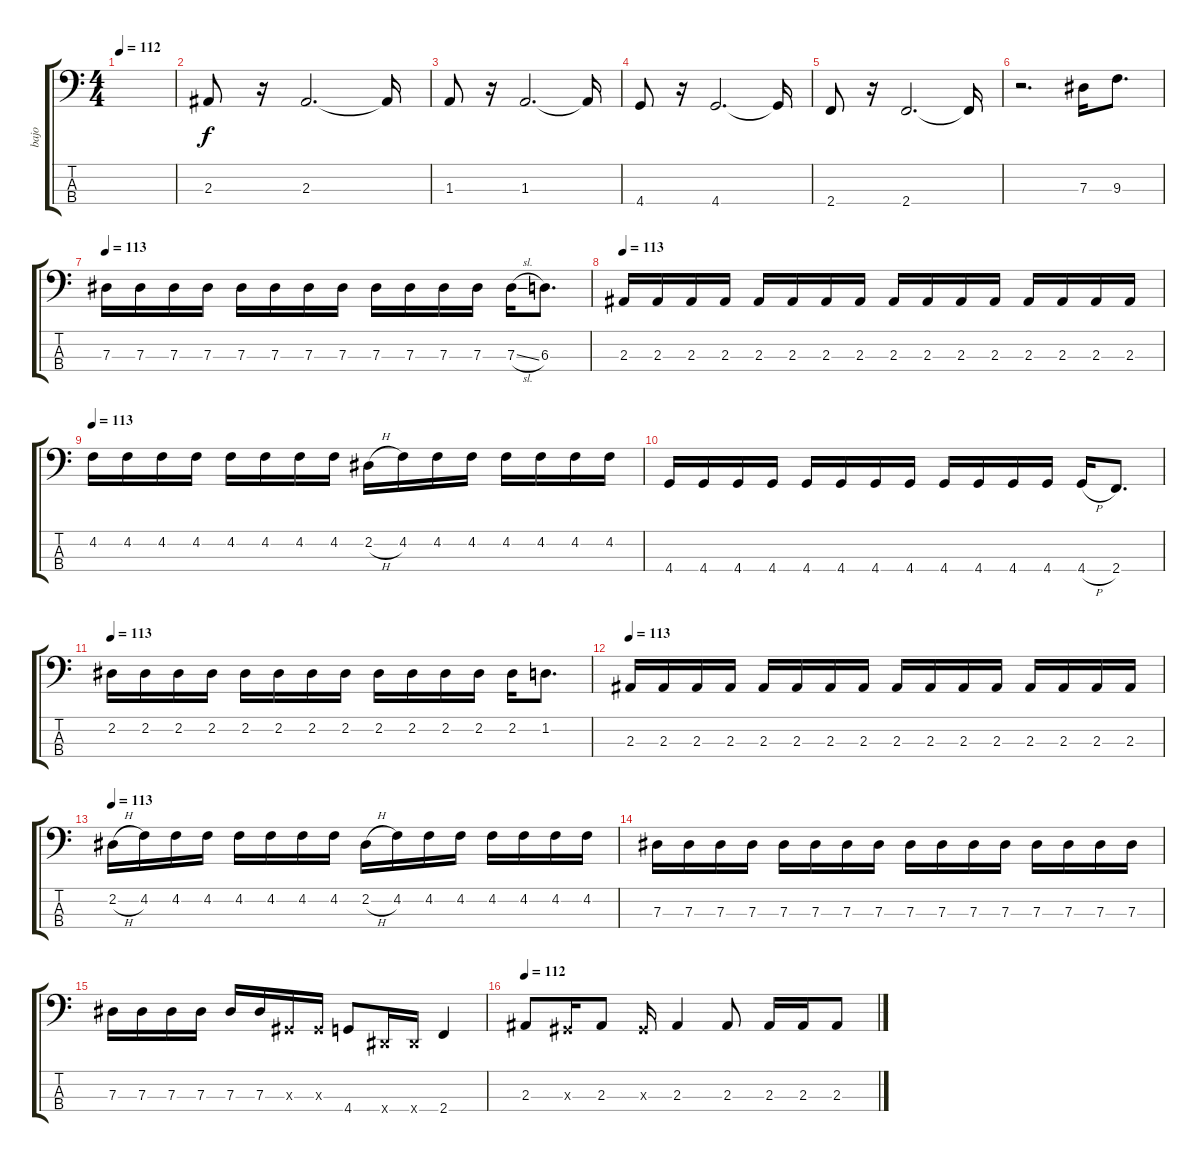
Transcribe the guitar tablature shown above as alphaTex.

\track ("bajo" "bajo") {instrument electricbasspick}
\staff {score tabs}
\tuning (Gb2 Db2 Ab1 Eb1) {hide}
\ts (4 4)
\tempo 112
\clef f4
\ks c
|
2.3.8 r.16 2.3.2{d} 2.3{t}.16 |
1.3.8 r.16 1.3.2{d} 1.3{t}.16 |
4.4.8 r.16 4.4.2{d} 4.4{t}.16 |
2.4.8 r.16 2.4.2{d} 2.4{t}.16 |
r.2{d} 7.3.16 9.3.8{d} |
\tempo 113
7.3.16 7.3.16 7.3.16 7.3.16 7.3.16 7.3.16 7.3.16 7.3.16 7.3.16 7.3.16 7.3.16 7.3.16 7.3{sl}.16 6.3.8{d} |
\tempo 113
2.3.16 2.3.16 2.3.16 2.3.16 2.3.16 2.3.16 2.3.16 2.3.16 2.3.16 2.3.16 2.3.16 2.3.16 2.3.16 2.3.16 2.3.16 2.3.16 |
\tempo 113
4.2.16 4.2.16 4.2.16 4.2.16 4.2.16 4.2.16 4.2.16 4.2.16 2.2{h}.16 4.2.16 4.2.16 4.2.16 4.2.16 4.2.16 4.2.16 4.2.16 |
4.4.16 4.4.16 4.4.16 4.4.16 4.4.16 4.4.16 4.4.16 4.4.16 4.4.16 4.4.16 4.4.16 4.4.16 4.4{h}.16 2.4.8{d} |
\tempo 113
2.2.16 2.2.16 2.2.16 2.2.16 2.2.16 2.2.16 2.2.16 2.2.16 2.2.16 2.2.16 2.2.16 2.2.16 2.2.16 1.2.8{d} |
\tempo 113
2.3.16 2.3.16 2.3.16 2.3.16 2.3.16 2.3.16 2.3.16 2.3.16 2.3.16 2.3.16 2.3.16 2.3.16 2.3.16 2.3.16 2.3.16 2.3.16 |
\tempo 113
2.2{h}.16 4.2.16 4.2.16 4.2.16 4.2.16 4.2.16 4.2.16 4.2.16 2.2{h}.16 4.2.16 4.2.16 4.2.16 4.2.16 4.2.16 4.2.16 4.2.16 |
7.3.16 7.3.16 7.3.16 7.3.16 7.3.16 7.3.16 7.3.16 7.3.16 7.3.16 7.3.16 7.3.16 7.3.16 7.3.16 7.3.16 7.3.16 7.3.16 |
7.3.16 7.3.16 7.3.16 7.3.16 7.3.16 7.3.16 0.3{x}.16 0.3{x}.16 4.4.8 0.4{x}.16 0.4{x}.16 2.4.4 |
\tempo 112
2.3.8 0.3{x}.16 2.3.8 0.3{x}.16 2.3.4 2.3.8 2.3.16 2.3.16 2.3.8
